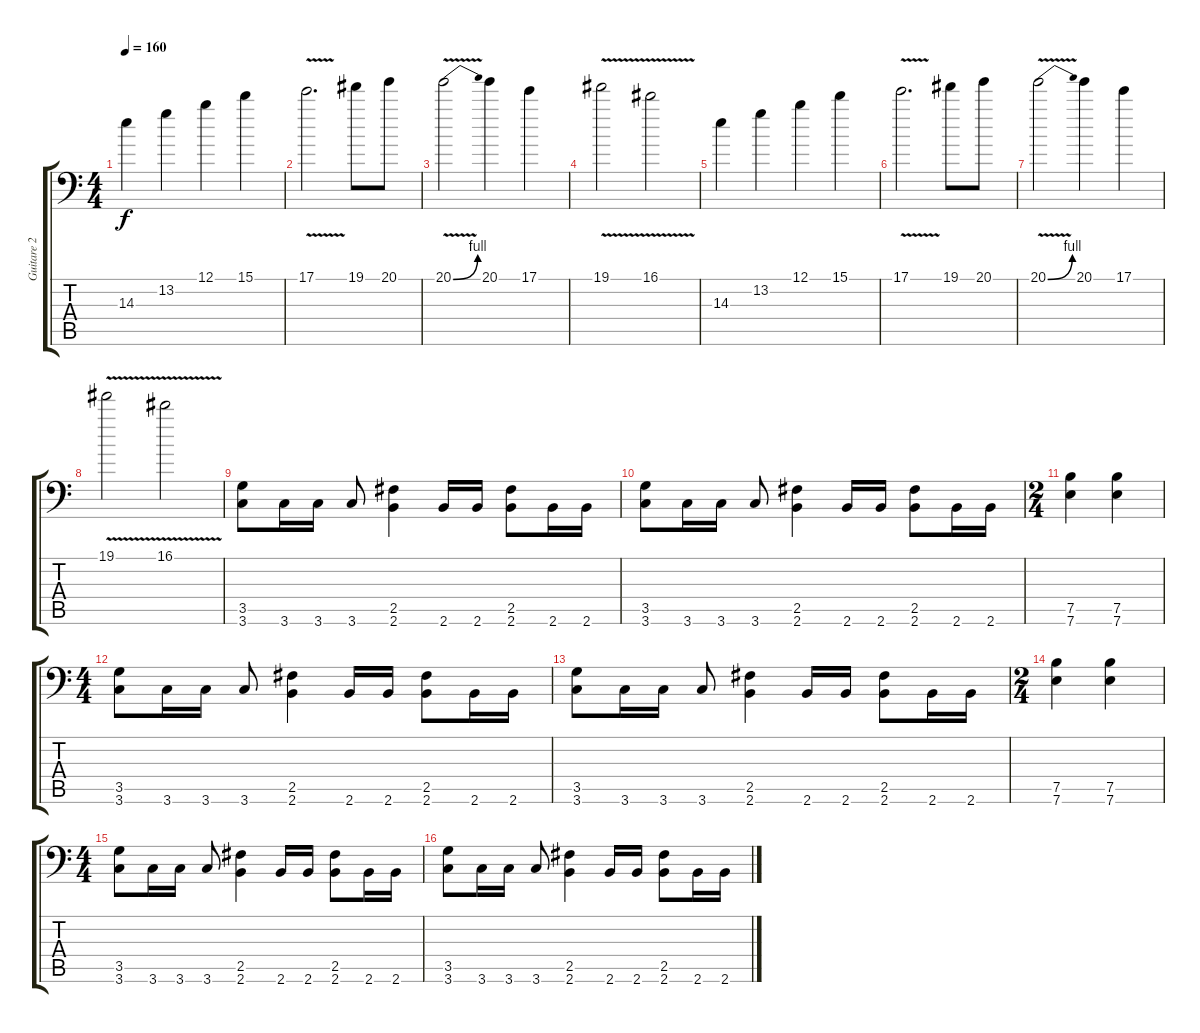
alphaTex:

\track ("Guitare 2" "Guitare 2") {instrument distortionguitar}
\staff {score tabs}
\tuning (B3 Gb3 D3 A2 E2 A1) {hide}
\ts (4 4)
\tempo 160
\clef f4
\ks c
14.3.4{dy f} 13.2.4 12.1.4 15.1.4 |
17.1{v}.2{d} 19.1.8 20.1.8 |
20.1{be (bend 0 0 60 4) v}.2 20.1.4 17.1.4 |
19.1{v}.2 16.1{v}.2 |
14.3.4 13.2.4 12.1.4 15.1.4 |
17.1{v}.2{d} 19.1.8 20.1.8 |
20.1{be (bend 0 0 60 4) v}.2 20.1.4 17.1.4 |
19.1{v}.2 16.1{v}.2 |
(3.5 3.6).8 3.6.16 3.6.16 3.6.8 (2.5 2.6).4 2.6.16 2.6.16 (2.5 2.6).8 2.6.16 2.6.16 |
(3.5 3.6).8 3.6.16 3.6.16 3.6.8 (2.5 2.6).4 2.6.16 2.6.16 (2.5 2.6).8 2.6.16 2.6.16 |
\ts (2 4)
(7.5 7.6).4 (7.5 7.6).4 |
\ts (4 4)
(3.5 3.6).8 3.6.16 3.6.16 3.6.8 (2.5 2.6).4 2.6.16 2.6.16 (2.5 2.6).8 2.6.16 2.6.16 |
(3.5 3.6).8 3.6.16 3.6.16 3.6.8 (2.5 2.6).4 2.6.16 2.6.16 (2.5 2.6).8 2.6.16 2.6.16 |
\ts (2 4)
(7.5 7.6).4 (7.5 7.6).4 |
\ts (4 4)
(3.5 3.6).8 3.6.16 3.6.16 3.6.8 (2.5 2.6).4 2.6.16 2.6.16 (2.5 2.6).8 2.6.16 2.6.16 |
(3.5 3.6).8 3.6.16 3.6.16 3.6.8 (2.5 2.6).4 2.6.16 2.6.16 (2.5 2.6).8 2.6.16 2.6.16
